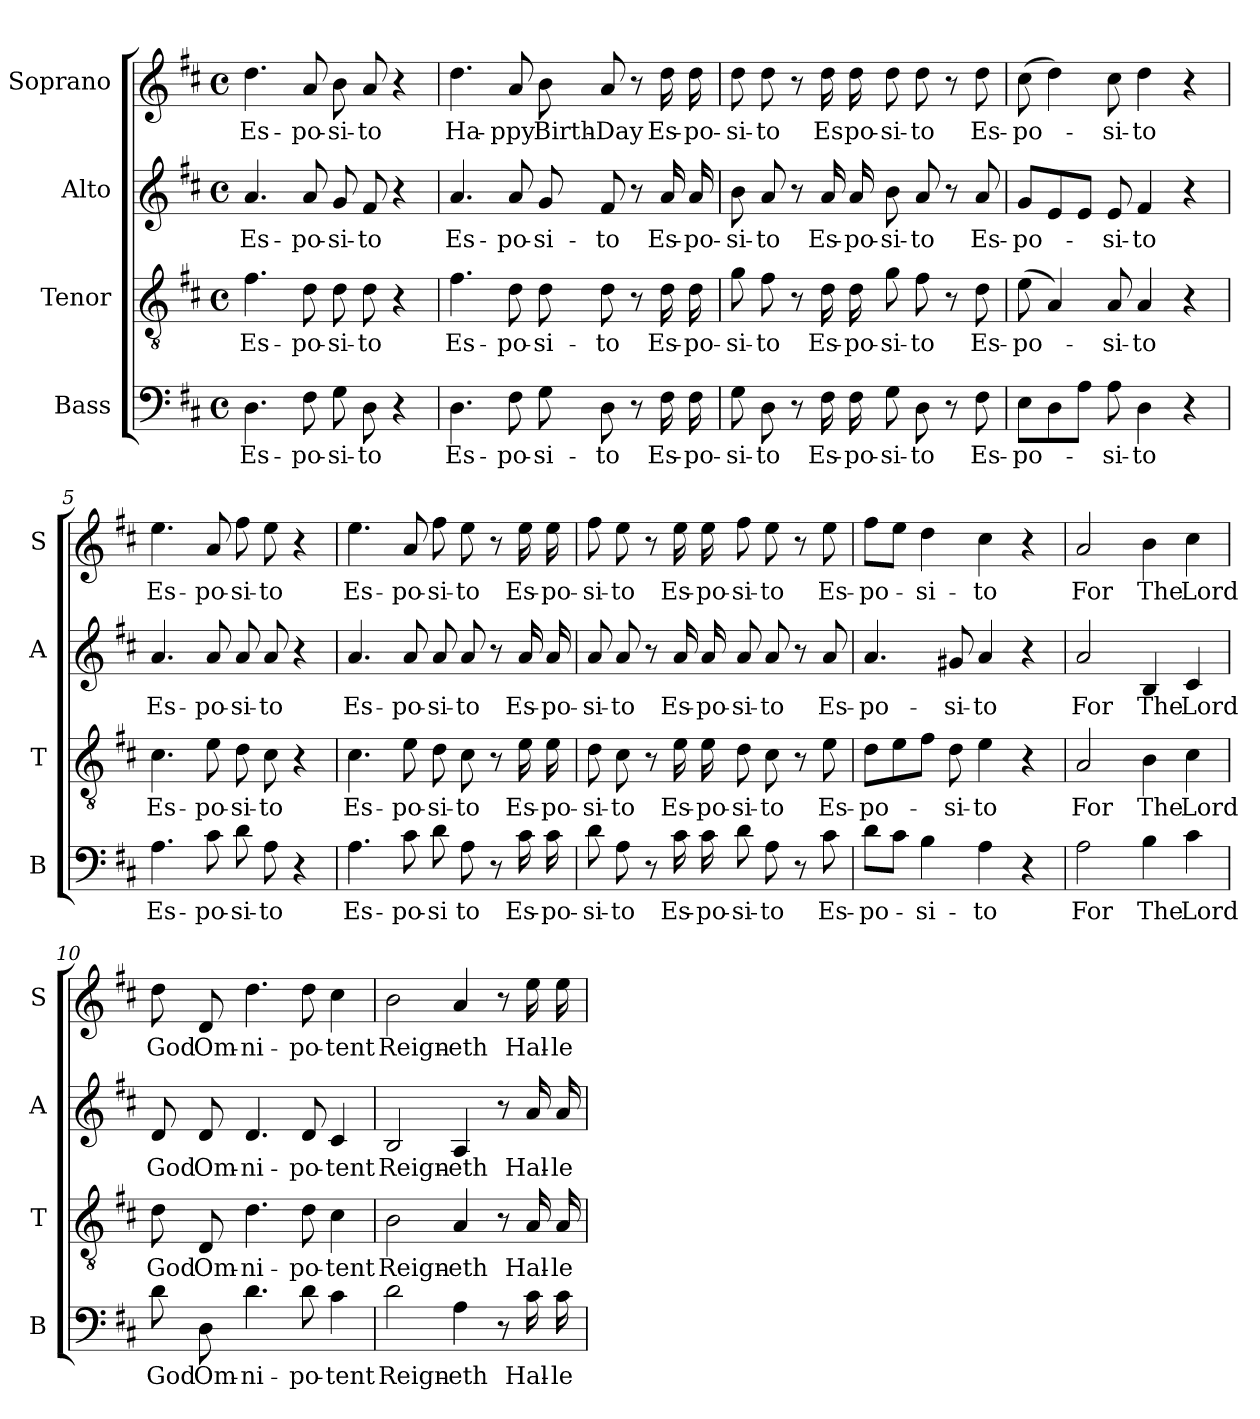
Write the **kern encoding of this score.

**kern	**text	**kern	**text	**kern	**text	**kern	**text
*part4	*part4	*part3	*part3	*part2	*part2	*part1	*part1
*staff4	*staff4	*staff3	*staff3	*staff2	*staff2	*staff1	*staff1
*I"Bass	*	*I"Tenor	*	*I"Alto	*	*I"Soprano	*
*I'B	*	*I'T	*	*I'A	*	*I'S	*
*clefF4	*	*clefGv2	*	*clefG2	*	*clefG2	*
*k[f#c#]	*	*k[f#c#]	*	*k[f#c#]	*	*k[f#c#]	*
*D:	*	*D:	*	*D:	*	*D:	*
*M4/4	*	*M4/4	*	*M4/4	*	*M4/4	*
*met(c)	*	*met(c)	*	*met(c)	*	*met(c)	*
*MM120	*	*MM120	*	*MM120	*	*MM120	*
=1	=1	=1	=1	=1	=1	=1	=1
!	!LO:LY:b	!	!LO:LY:b	!	!LO:LY:b	!	!LO:LY:b
4.D\	Es-	4.f#\	Es-	4.a/	Es-	4.dd\	Es-
!	!LO:LY:b	!	!LO:LY:b	!	!LO:LY:b	!	!LO:LY:b
8F#\	-po-	8d\	-po-	8a/	-po-	8a/	-po-
!	!LO:LY:b	!	!LO:LY:b	!	!LO:LY:b	!	!LO:LY:b
8G\	-si-	8d\	-si-	8g/	-si-	8b\	-si-
!	!LO:LY:b	!	!LO:LY:b	!	!LO:LY:b	!	!LO:LY:b
8D\	-to	8d\	-to	8f#/	-to	8a/	-to
4r	.	4r	.	4r	.	4r	.
=2	=2	=2	=2	=2	=2	=2	=2
!	!LO:LY:b	!	!LO:LY:b	!	!LO:LY:b	!	!LO:LY:b
4.D\	Es-	4.f#\	Es-	4.a/	Es-	4.dd\	Ha-
!	!LO:LY:b	!	!LO:LY:b	!	!LO:LY:b	!	!LO:LY:b
8F#\	-po-	8d\	-po-	8a/	-po-	8a/	-ppy
!	!LO:LY:b	!	!LO:LY:b	!	!LO:LY:b	!	!LO:LY:b
8G\	-si-	8d\	-si-	8g/	-si-	8b\	Birth-
!	!LO:LY:b	!	!LO:LY:b	!	!LO:LY:b	!	!LO:LY:b
8D\	-to	8d\	-to	8f#/	-to	8a/	-Day
8r	.	8r	.	8r	.	8r	.
!	!LO:LY:b	!	!LO:LY:b	!	!LO:LY:b	!	!LO:LY:b
16F#\	Es-	16d\	Es-	16a/	Es-	16dd\	-Es-
!	!LO:LY:b	!	!LO:LY:b	!	!LO:LY:b	!	!LO:LY:b
16F#\	-po-	16d\	-po-	16a/	-po-	16dd\	-po-
=3	=3	=3	=3	=3	=3	=3	=3
!	!LO:LY:b	!	!LO:LY:b	!	!LO:LY:b	!	!LO:LY:b
8G\	-si-	8g\	-si-	8b\	-si-	8dd\	-si-
!	!LO:LY:b	!	!LO:LY:b	!	!LO:LY:b	!	!LO:LY:b
8D\	-to	8f#\	-to	8a/	-to	8dd\	-to
8r	.	8r	.	8r	.	8r	.
!	!LO:LY:b	!	!LO:LY:b	!	!LO:LY:b	!	!LO:LY:b
16F#\	Es-	16d\	Es-	16a/	Es-	16dd\	Es
!	!LO:LY:b	!	!LO:LY:b	!	!LO:LY:b	!	!LO:LY:b
16F#\	-po-	16d\	-po-	16a/	-po-	16dd\	po-
!	!LO:LY:b	!	!LO:LY:b	!	!LO:LY:b	!	!LO:LY:b
8G\	-si-	8g\	-si-	8b\	-si-	8dd\	-si-
!	!LO:LY:b	!	!LO:LY:b	!	!LO:LY:b	!	!LO:LY:b
8D\	-to	8f#\	-to	8a/	-to	8dd\	-to
8r	.	8r	.	8r	.	8r	.
!	!LO:LY:b	!	!LO:LY:b	!	!LO:LY:b	!	!LO:LY:b
8F#\	Es-	8d\	Es-	8a/	Es-	8dd\	Es-
!!LO:LB:g=z
=4	=4	=4	=4	=4	=4	=4	=4
!	!LO:LY:b	!	!LO:LY:b	!	!LO:LY:b	!	!LO:LY:b
8E\L	-po-	(>8e\	-po-	8g/L	-po-	(>8cc#\	-po-
8D\	.	4A/)	.	8e/	.	4dd\)	.
8A\J	.	.	.	8e/J	.	.	.
!	!LO:LY:b	!	!LO:LY:b	!	!LO:LY:b	!	!LO:LY:b
8A\	-si-	8A/	-si-	8e/	-si-	8cc#\	-si-
!	!LO:LY:b	!	!LO:LY:b	!	!LO:LY:b	!	!LO:LY:b
4D\	-to	4A/	-to	4f#/	-to	4dd\	-to
4r	.	4r	.	4r	.	4r	.
=5	=5	=5	=5	=5	=5	=5	=5
!	!LO:LY:b	!	!LO:LY:b	!	!LO:LY:b	!	!LO:LY:b
4.A\	Es-	4.c#\	Es-	4.a/	Es-	4.ee\	Es-
!	!LO:LY:b	!	!LO:LY:b	!	!LO:LY:b	!	!LO:LY:b
8c#\	-po-	8e\	-po-	8a/	-po-	8a/	-po-
!	!LO:LY:b	!	!LO:LY:b	!	!LO:LY:b	!	!LO:LY:b
8d\	-si-	8d\	-si-	8a/	-si-	8ff#\	-si-
!	!LO:LY:b	!	!LO:LY:b	!	!LO:LY:b	!	!LO:LY:b
8A\	-to	8c#\	-to	8a/	-to	8ee\	-to
4r	.	4r	.	4r	.	4r	.
=6	=6	=6	=6	=6	=6	=6	=6
!	!LO:LY:b	!	!LO:LY:b	!	!LO:LY:b	!	!LO:LY:b
4.A\	Es-	4.c#\	Es-	4.a/	Es-	4.ee\	Es-
!	!LO:LY:b	!	!LO:LY:b	!	!LO:LY:b	!	!LO:LY:b
8c#\	-po-	8e\	-po-	8a/	-po-	8a/	-po-
!	!LO:LY:b	!	!LO:LY:b	!	!LO:LY:b	!	!LO:LY:b
8d\	si	8d\	-si-	8a/	-si-	8ff#\	-si-
!	!LO:LY:b	!	!LO:LY:b	!	!LO:LY:b	!	!LO:LY:b
8A\	-to	8c#\	-to	8a/	-to	8ee\	-to
8r	.	8r	.	8r	.	8r	.
!	!LO:LY:b	!	!LO:LY:b	!	!LO:LY:b	!	!LO:LY:b
16c#\	Es-	16e\	Es-	16a/	Es-	16ee\	Es-
!	!LO:LY:b	!	!LO:LY:b	!	!LO:LY:b	!	!LO:LY:b
16c#\	-po-	16e\	-po-	16a/	-po-	16ee\	-po-
!!LO:PB:g=z
=7	=7	=7	=7	=7	=7	=7	=7
!	!LO:LY:b	!	!LO:LY:b	!	!LO:LY:b	!	!LO:LY:b
8d\	-si-	8d\	-si-	8a/	-si-	8ff#\	-si-
!	!LO:LY:b	!	!LO:LY:b	!	!LO:LY:b	!	!LO:LY:b
8A\	-to	8c#\	-to	8a/	-to	8ee\	-to
8r	.	8r	.	8r	.	8r	.
!	!LO:LY:b	!	!LO:LY:b	!	!LO:LY:b	!	!LO:LY:b
16c#\	Es-	16e\	Es-	16a/	Es-	16ee\	Es-
!	!LO:LY:b	!	!LO:LY:b	!	!LO:LY:b	!	!LO:LY:b
16c#\	-po-	16e\	-po-	16a/	-po-	16ee\	-po-
!	!LO:LY:b	!	!LO:LY:b	!	!LO:LY:b	!	!LO:LY:b
8d\	-si-	8d\	-si-	8a/	-si-	8ff#\	-si-
!	!LO:LY:b	!	!LO:LY:b	!	!LO:LY:b	!	!LO:LY:b
8A\	-to	8c#\	-to	8a/	-to	8ee\	-to
8r	.	8r	.	8r	.	8r	.
!	!LO:LY:b	!	!LO:LY:b	!	!LO:LY:b	!	!LO:LY:b
8c#\	Es-	8e\	Es-	8a/	Es-	8ee\	Es-
=8	=8	=8	=8	=8	=8	=8	=8
!	!LO:LY:b	!	!LO:LY:b	!	!LO:LY:b	!	!LO:LY:b
8d\L	-po-	8d\L	-po-	4.a/	-po-	8ff#\L	-po-
8c#\J	.	8e\	.	.	.	8ee\J	.
!	!LO:LY:b	!	!	!	!	!	!LO:LY:b
4B\	-si-	8f#\J	.	.	.	4dd\	-si-
!	!	!	!LO:LY:b	!	!LO:LY:b	!	!
.	.	8d\	-si-	8g#X/	-si-	.	.
!	!LO:LY:b	!	!LO:LY:b	!	!LO:LY:b	!	!LO:LY:b
4A\	-to	4e\	-to	4a/	-to	4cc#\	-to
4r	.	4r	.	4r	.	4r	.
=9	=9	=9	=9	=9	=9	=9	=9
!	!LO:LY:b	!	!LO:LY:b	!	!LO:LY:b	!	!LO:LY:b
2A\	For	2A/	For	2a/	For	2a/	For
!	!LO:LY:b	!	!LO:LY:b	!	!LO:LY:b	!	!LO:LY:b
4B\	The	4B\	The	4B/	The	4b\	The
!	!LO:LY:b	!	!LO:LY:b	!	!LO:LY:b	!	!LO:LY:b
4c#\	Lord	4c#\	Lord	4c#/	Lord	4cc#\	Lord
!!LO:LB:g=z
=10	=10	=10	=10	=10	=10	=10	=10
!	!LO:LY:b	!	!LO:LY:b	!	!LO:LY:b	!	!LO:LY:b
8d\	God	8d\	God	8d/	God	8dd\	God
!	!LO:LY:b	!	!LO:LY:b	!	!LO:LY:b	!	!LO:LY:b
8D\	Om-	8D/	Om-	8d/	Om-	8d/	Om-
!	!LO:LY:b	!	!LO:LY:b	!	!LO:LY:b	!	!LO:LY:b
4.d\	-ni-	4.d\	-ni-	4.d/	-ni-	4.dd\	-ni-
!	!LO:LY:b	!	!LO:LY:b	!	!LO:LY:b	!	!LO:LY:b
8d\	-po-	8d\	-po-	8d/	-po-	8dd\	-po-
!	!LO:LY:b	!	!LO:LY:b	!	!LO:LY:b	!	!LO:LY:b
4c#\	-tent	4c#\	-tent	4c#/	-tent	4cc#\	-tent
=11	=11	=11	=11	=11	=11	=11	=11
!	!LO:LY:b	!	!LO:LY:b	!	!LO:LY:b	!	!LO:LY:b
2d\	Reign-	2B\	Reign-	2B/	Reign-	2b\	Reign-
!	!LO:LY:b	!	!LO:LY:b	!	!LO:LY:b	!	!LO:LY:b
4A\	-eth	4A/	-eth	4A/	-eth	4a/	-eth
8r	.	8r	.	8r	.	8r	.
!	!LO:LY:b	!	!LO:LY:b	!	!LO:LY:b	!	!LO:LY:b
16c#\	Hal-	16A/	Hal-	16a/	Hal-	16ee\	Hal-
!	!LO:LY:b	!	!LO:LY:b	!	!LO:LY:b	!	!LO:LY:b
16c#\	-le-	16A/	-le-	16a/	-le-	16ee\	-le-
=	=	=	=	=	=	=	=
*-	*-	*-	*-	*-	*-	*-	*-
